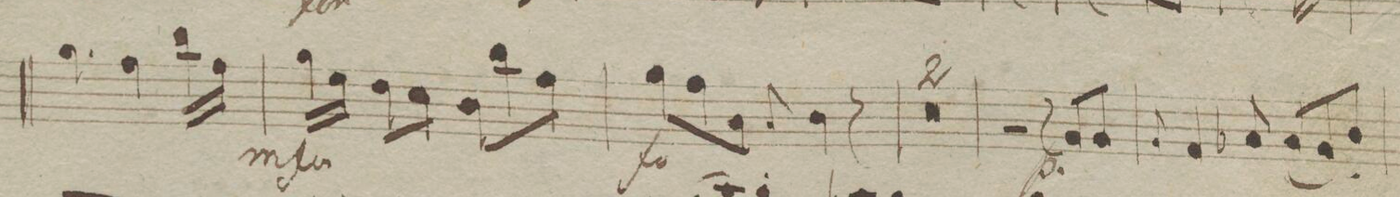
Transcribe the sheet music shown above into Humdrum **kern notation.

**kern	**dynam
*I"Violio 1mo	*
*clefG2	*
*k[b-e-]	*
*M6/8	*
4.gg\	.
4ff\	.
16bb-\LL	.
16ff\JJ	.
=17	=17
16gg\LL	mf
16ee-\JJ	.
8dd\L	.
8cc\J	.
8b-\L	.
8bb-\	.
8ff\J	.
=18	=18
8gg\L	f
8ff\	.
8a\J	.
8qqa/	.
4b-\	.
8r	.
=19	=19
1.r	.
=20	=20
=21	=21
4.r	.
8r	p
8g/L	.
8g/J	.
=22	=22
8qqg/	.
4f/	.
8a-X/	.
(8a-/L	.
8g/)	.
8b-/'J	.
=23	=23
*-	*-
